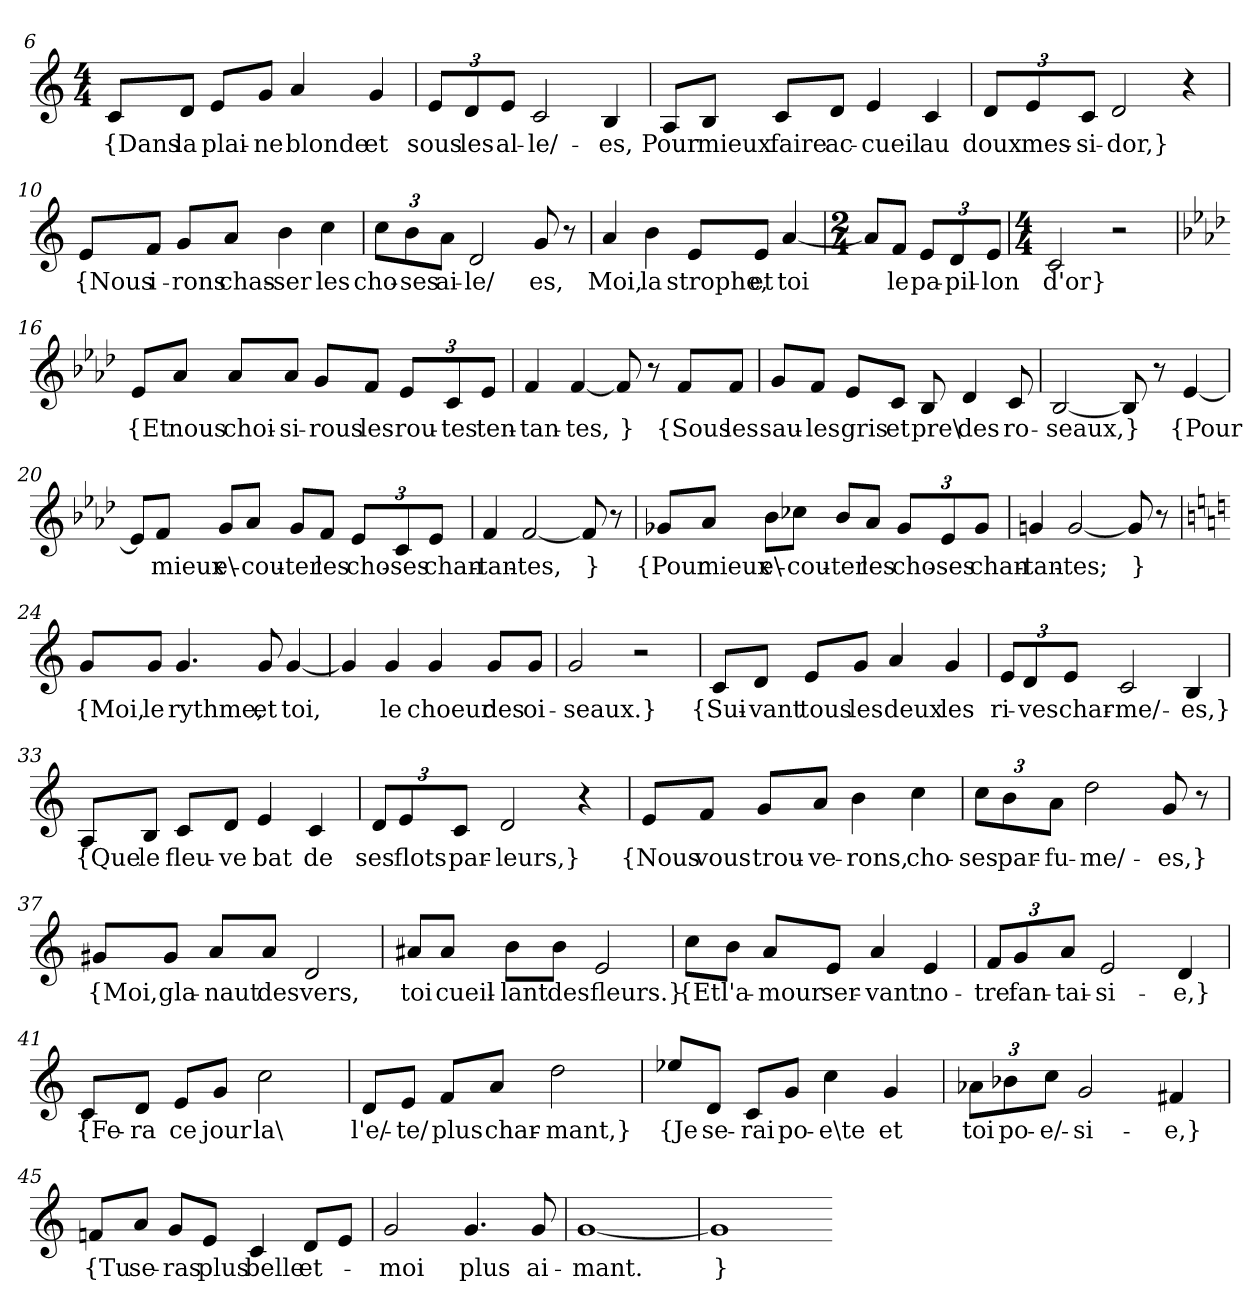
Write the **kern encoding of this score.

**kern	**text
*part1	*part1
*staff1	*staff1
*clefG2	*
*k[]	*
*M4/4	*
=6	=6
8c/L	{Dans
8d/J	la
8e/L	plai-
8g/J	-ne
4a	blonde
4g	et
=7	=7
12e/L	sous
12d/	les
12e/J	al-
2c	-le/-
4B	-es,
=8	=8
8A/L	Pour
8B/J	mieux
8c/L	faire
8d/J	ac-
4e	-cueil
4c	au
=9	=9
12d/L	doux
12e/	mes-
12c/J	-si-
2d	-dor,}
4r	.
=10	=10
8e/L	{Nous
8f/J	i-
8g/L	-rons
8a/J	chas-
4b	-ser
4cc	les
=11	=11
12cc\L	cho-
12b\	-ses
12a\J	ai-
2d	le/
8g	-es,
8r	.
=12	=12
4a	Moi,
4b	la
8e/L	strophe,
8e/J	et
[4a	toi
=13	=13
*M2/4	*
8a/L]	.
8f/J	le
12e/L	pa-
12d/	-pil-
12e/J	-lon
=14	=14
*M4/4	*
2c	d'or}
2r	.
=16	=16
*k[b-e-a-d-]	*
8e-/L	{Et
8a-/J	nous
8a-/L	choi-
8a-/J	-si-
8g/L	-rous
8f/J	les
12e-/L	rou-
12c/	-tes
12e-/J	ten-
=17	=17
4f	-tan-
[4f	-tes,
8f]	}
8r	.
8f/L	{Sous
8f/J	les
=18	=18
8g/L	sau-
8f/J	-les
8e-/L	gris
8c/J	et
8B-	pre\
4d-	des
8c	ro-
=19	=19
[2B-	-seaux,
8B-]	}
8r	.
[4e-	{Pour
=20	=20
8e-/L]	.
8f/J	mieux
8g/L	e\-
8a-/J	-cou-
8g/L	-ter
8f/J	les
12e-/L	cho-
12c/	-ses
12e-/J	chan-
=21	=21
4f	-tan-
[2f	tes,
8f]	}
8r	.
=22	=22
8g-X/L	{Pour
8a-/J	mieux
8b-\L	e\-
8cc-X\J	-cou-
8b-/L	-ter
8a-/J	les
12g-/L	cho-
12e-/	-ses
12g-/J	chan-
=23	=23
4gn	-tan-
[2g	-tes;
8g]	}
8r	.
=24	=24
*k[]	*
8g/L	{Moi,
8g/J	le
4.g	rythme,
8g	et
[4g	toi,
=25	=25
4g]	.
4g	le
4g	choeur
8g/L	des
8g/J	oi-
=26	=26
2g	-seaux.}
2r	.
=31	=31
8c/L	{Sui-
8d/J	-vant
8e/L	tous
8g/J	les
4a	deux
4g	les
=32	=32
12e/L	ri-
12d/	-ves
12e/J	char-
2c	-me/-
4B	-es,}
=33	=33
8A/L	{Que
8B/J	le
8c/L	fleu-
8d/J	-ve
4e	bat
4c	de
=34	=34
12d/L	ses
12e/	flots
12c/J	par-
2d	-leurs,}
4r	.
=35	=35
8e/L	{Nous
8f/J	vous
8g/L	trou-
8a/J	-ve-
4b	-rons,
4cc	cho-
=36	=36
12cc\L	-ses
12b\	par-
12a\J	-fu-
2dd	-me/-
8g	-es,}
8r	.
=37	=37
8g#X/L	{Moi,
8g#/J	gla-
8a/L	-naut
8a/J	des
2d	vers,
=38	=38
8a#X/L	toi
8a#/J	cueil-
8b\L	-lant
8b\J	des
2e	fleurs.}
=39	=39
8cc\L	{Et
8b\J	l'a-
8a/L	-mour
8e/J	ser-
4a	-vant
4e	no-
=40	=40
12f/L	-tre
12g/	fan-
12a/J	-tai-
2e	-si-
4d	-e,}
=41	=41
8c/L	{Fe-
8d/J	-ra
8e/L	ce
8g/J	jour
2cc	la\
=42	=42
8d/L	l'e/-
8e/J	-te/
8f/L	plus
8a/J	char-
2dd	-mant,}
=43	=43
8ee-X/L	{Je
8d/J	se-
8c/L	-rai
8g/J	po-
4cc	-e\te
4g	et
=44	=44
12a-X\L	toi
12b-X\	po-
12cc\J	-e/-
2g	-si-
4f#X	-e,}
=45	=45
8fn/L	{Tu
8a/J	se-
8g/L	-ras
8e/J	plus
4c	belle
8d/L	et-
8e/J	.
=46	=46
2g	moi
4.g	plus
8g	ai-
=47	=47
[1g	-mant.
=48	=48
1g]	}
=-	=-
*-	*-
